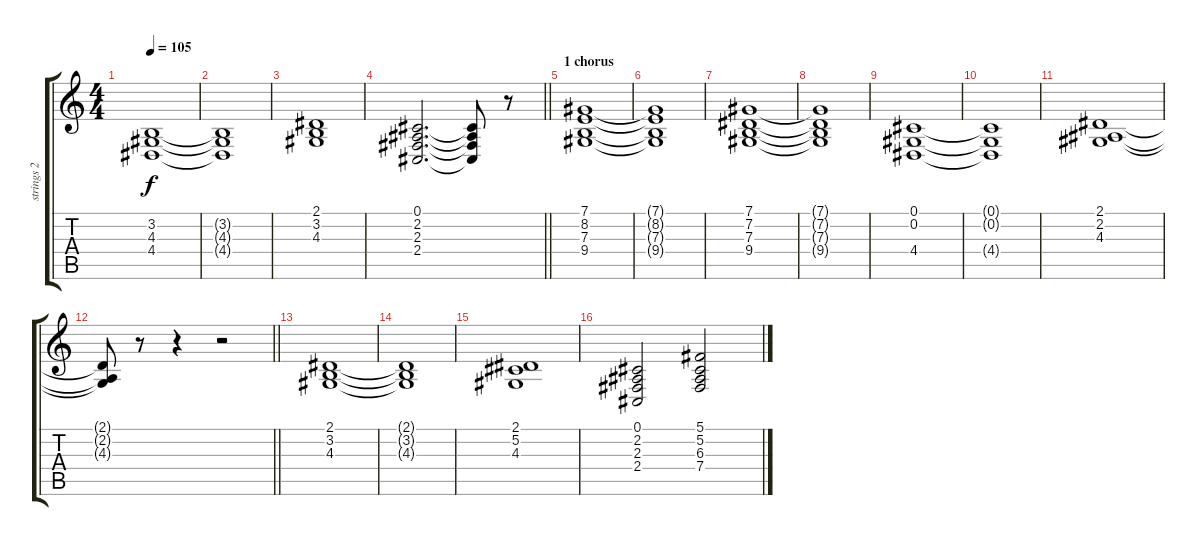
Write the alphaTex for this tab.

\track ("strings 2" "strings 2") {instrument stringensemble2}
\staff {score tabs}
\tuning (Db4 Ab3 E3 B2 Gb2 Db2) {hide}
\ts (4 4)
\tempo 105
\clef g2
\ks c
(3.2 4.3 4.4).1{dy f} |
(3.2{t} 4.3{t} 4.4{t}).1 |
(2.1 3.2 4.3).1 |
\barLineRight lightlight
(0.1 2.2 2.3 2.4).2{d} (0.1{t} 2.2{t} 2.3{t} 2.4{t}).8 r.8 |
\section ("" "1 chorus")
(7.1 8.2 7.3 9.4).1 |
(7.1{t} 8.2{t} 7.3{t} 9.4{t}).1 |
(7.1 7.2 7.3 9.4).1 |
(7.1{t} 7.2{t} 7.3{t} 9.4{t}).1 |
(0.1 0.2 4.4).1 |
(0.1{t} 0.2{t} 4.4{t}).1 |
(2.1 2.2 4.3).1 |
\barLineRight lightlight
(2.1{t} 2.2{t} 4.3{t}).8 r.8 r.4 r.2 |
\section ("" "")
(2.1 3.2 4.3).1 |
(2.1{t} 3.2{t} 4.3{t}).1 |
(2.1 5.2 4.3).1 |
(0.1 2.2 2.3 2.4).2 (5.1 5.2 6.3 7.4).2
